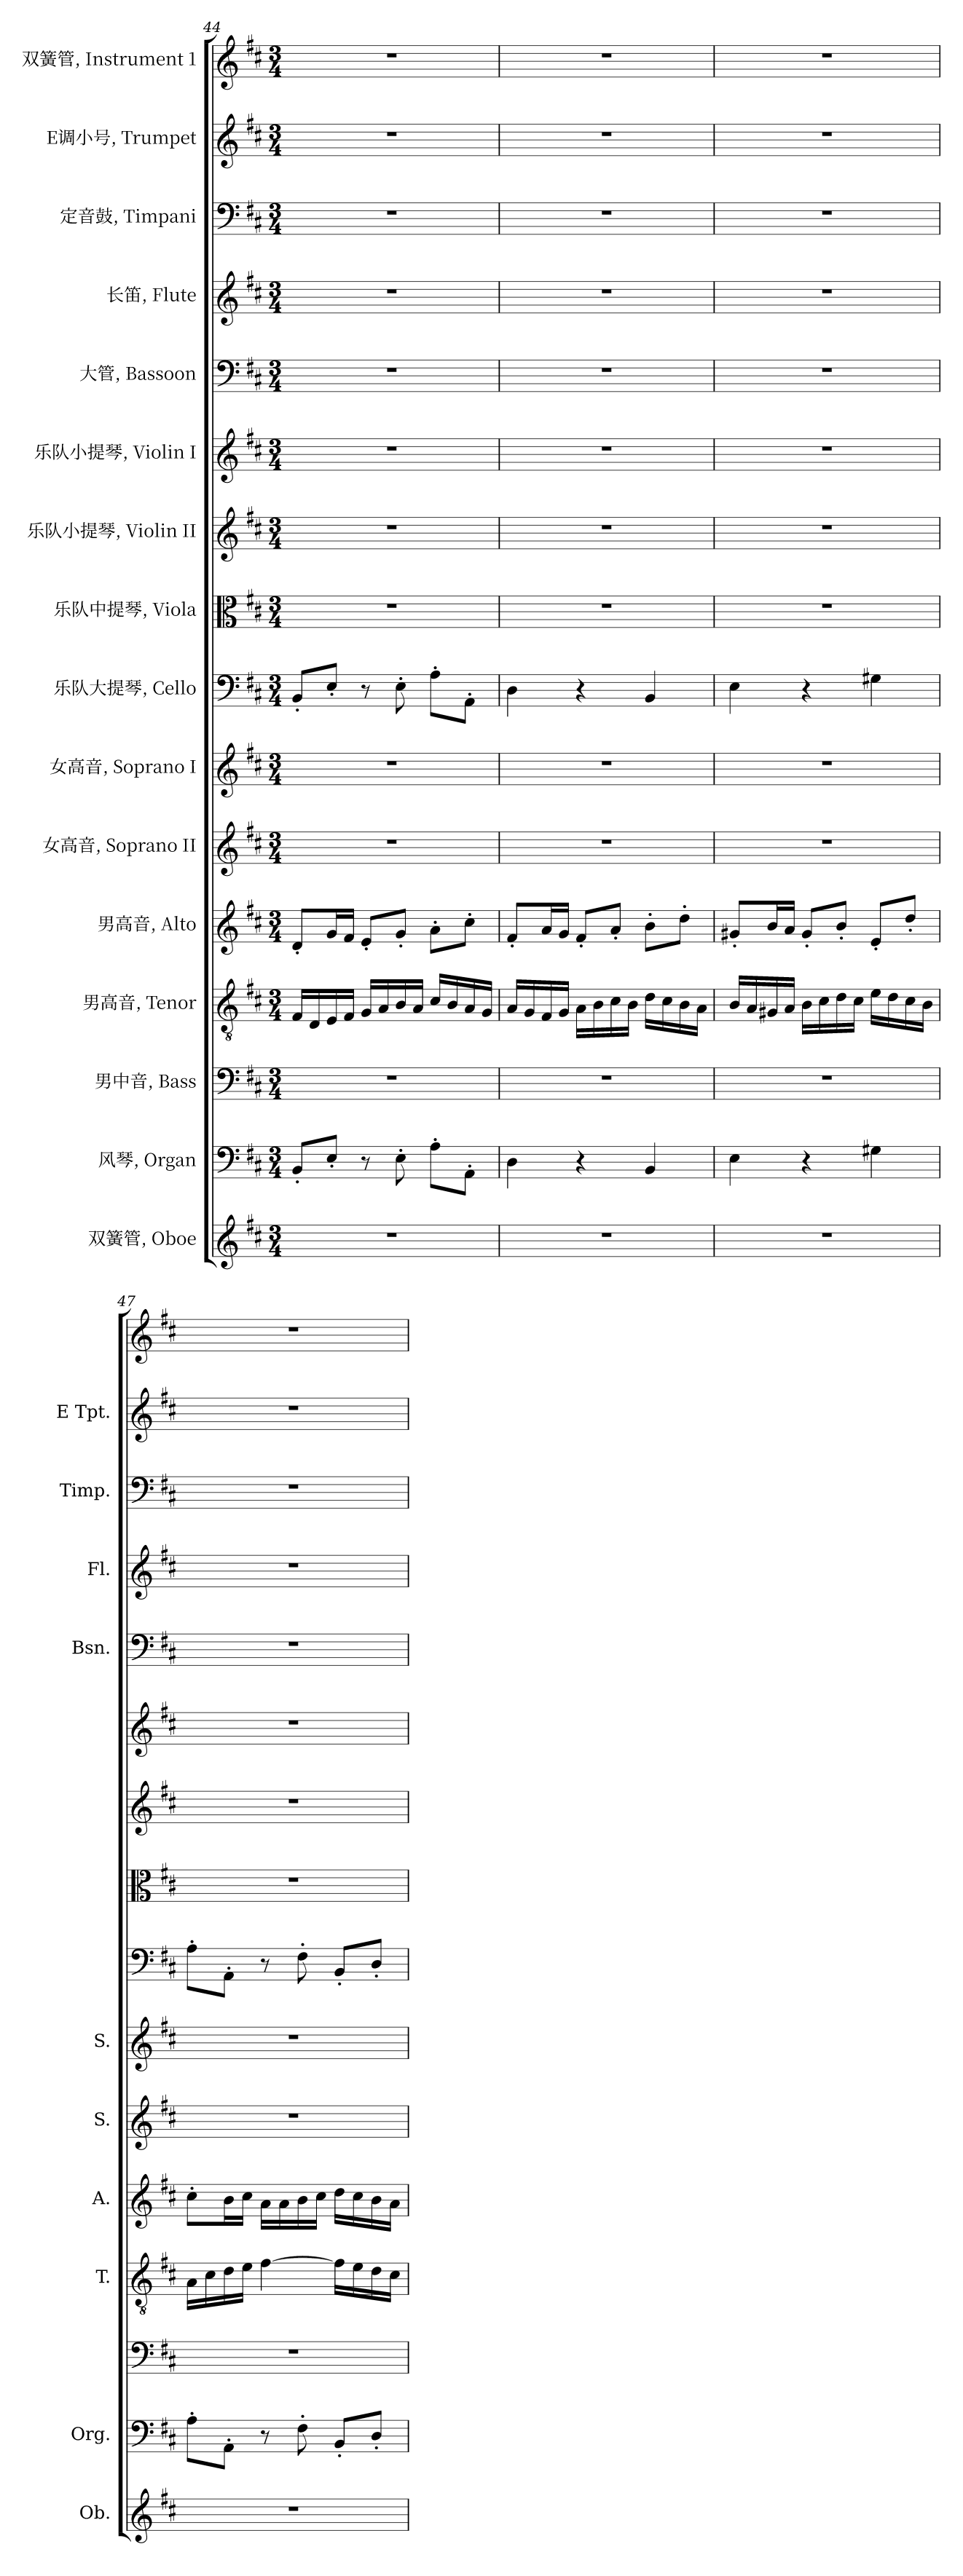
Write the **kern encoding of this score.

**kern	**kern	**kern	**kern	**kern	**kern	**kern	**kern	**kern	**kern	**kern	**kern	**kern	**kern	**kern	**kern
*part16	*part15	*part14	*part13	*part12	*part11	*part10	*part9	*part8	*part7	*part6	*part5	*part4	*part3	*part2	*part1
*staff16	*staff15	*staff14	*staff13	*staff12	*staff11	*staff10	*staff9	*staff8	*staff7	*staff6	*staff5	*staff4	*staff3	*staff2	*staff1
*I"双簧管, Oboe	*I"风琴, Organ	*I"男中音, Bass	*I"男高音, Tenor	*I"男高音, Alto	*I"女高音, Soprano II	*I"女高音, Soprano I	*I"乐队大提琴, Cello	*I"乐队中提琴, Viola	*I"乐队小提琴, Violin II	*I"乐队小提琴, Violin I	*I"大管, Bassoon	*I"长笛, Flute	*I"定音鼓, Timpani	*I"E调小号, Trumpet	*I"双簧管, Instrument  1
*I'Ob.	*I'Org.	*	*I'T.	*I'A.	*I'S.	*I'S.	*	*	*	*	*I'Bsn.	*I'Fl.	*I'Timp.	*I'E Tpt.	*
*clefG2	*clefF4	*clefF4	*clefGv2	*clefG2	*clefG2	*clefG2	*clefF4	*clefC3	*clefG2	*clefG2	*clefF4	*clefG2	*clefF4	*clefG2	*clefG2
*	*	*	*	*	*	*	*	*	*	*	*	*	*	*ITrd-3c-4	*
*k[f#c#]	*k[f#c#]	*k[f#c#]	*k[f#c#]	*k[f#c#]	*k[f#c#]	*k[f#c#]	*k[f#c#]	*k[f#c#]	*k[f#c#]	*k[f#c#]	*k[f#c#]	*k[f#c#]	*k[f#c#]	*k[b-e-a-d-g-c-]	*k[f#c#]
*M3/4	*M3/4	*M3/4	*M3/4	*M3/4	*M3/4	*M3/4	*M3/4	*M3/4	*M3/4	*M3/4	*M3/4	*M3/4	*M3/4	*M3/4	*M3/4
=44	=44	=44	=44	=44	=44	=44	=44	=44	=44	=44	=44	=44	=44	=44	=44
2.r	8BB'/L	2.r	16F#/LL	8d'/L	2.r	2.r	8BB'/L	2.r	2.r	2.r	2.r	2.r	2.r	2.r	2.r
.	.	.	16D/	.	.	.	.	.	.	.	.	.	.	.	.
.	8E'/J	.	16E/	16g/L	.	.	8E'/J	.	.	.	.	.	.	.	.
.	.	.	16F#/JJ	16f#/JJ	.	.	.	.	.	.	.	.	.	.	.
.	8r	.	16G/LL	8e'/L	.	.	8r	.	.	.	.	.	.	.	.
.	.	.	16A/	.	.	.	.	.	.	.	.	.	.	.	.
.	8E'\	.	16B/	8g'/J	.	.	8E'\	.	.	.	.	.	.	.	.
.	.	.	16A/JJ	.	.	.	.	.	.	.	.	.	.	.	.
.	8A'\L	.	16c#/LL	8a'\L	.	.	8A'\L	.	.	.	.	.	.	.	.
.	.	.	16B/	.	.	.	.	.	.	.	.	.	.	.	.
.	8AA'\J	.	16A/	8cc#'\J	.	.	8AA'\J	.	.	.	.	.	.	.	.
.	.	.	16G/JJ	.	.	.	.	.	.	.	.	.	.	.	.
!!LO:PB:g=z
=45	=45	=45	=45	=45	=45	=45	=45	=45	=45	=45	=45	=45	=45	=45	=45
2.r	4D\	2.r	16A/LL	8f#'/L	2.r	2.r	4D\	2.r	2.r	2.r	2.r	2.r	2.r	2.r	2.r
.	.	.	16G/	.	.	.	.	.	.	.	.	.	.	.	.
.	.	.	16F#/	16a/L	.	.	.	.	.	.	.	.	.	.	.
.	.	.	16G/JJ	16g/JJ	.	.	.	.	.	.	.	.	.	.	.
.	4r	.	16A\LL	8f#'/L	.	.	4r	.	.	.	.	.	.	.	.
.	.	.	16B\	.	.	.	.	.	.	.	.	.	.	.	.
.	.	.	16c#\	8a'/J	.	.	.	.	.	.	.	.	.	.	.
.	.	.	16B\JJ	.	.	.	.	.	.	.	.	.	.	.	.
.	4BB/	.	16d\LL	8b'\L	.	.	4BB/	.	.	.	.	.	.	.	.
.	.	.	16c#\	.	.	.	.	.	.	.	.	.	.	.	.
.	.	.	16B\	8dd'\J	.	.	.	.	.	.	.	.	.	.	.
.	.	.	16A\JJ	.	.	.	.	.	.	.	.	.	.	.	.
=46	=46	=46	=46	=46	=46	=46	=46	=46	=46	=46	=46	=46	=46	=46	=46
2.r	4E\	2.r	16B/LL	8g#X'/L	2.r	2.r	4E\	2.r	2.r	2.r	2.r	2.r	2.r	2.r	2.r
.	.	.	16A/	.	.	.	.	.	.	.	.	.	.	.	.
.	.	.	16G#X/	16b/L	.	.	.	.	.	.	.	.	.	.	.
.	.	.	16A/JJ	16a/JJ	.	.	.	.	.	.	.	.	.	.	.
.	4r	.	16B\LL	8g#'/L	.	.	4r	.	.	.	.	.	.	.	.
.	.	.	16c#\	.	.	.	.	.	.	.	.	.	.	.	.
.	.	.	16d\	8b'/J	.	.	.	.	.	.	.	.	.	.	.
.	.	.	16c#\JJ	.	.	.	.	.	.	.	.	.	.	.	.
.	4G#X\	.	16e\LL	8e'/L	.	.	4G#X\	.	.	.	.	.	.	.	.
.	.	.	16d\	.	.	.	.	.	.	.	.	.	.	.	.
.	.	.	16c#\	8dd'/J	.	.	.	.	.	.	.	.	.	.	.
.	.	.	16B\JJ	.	.	.	.	.	.	.	.	.	.	.	.
=47	=47	=47	=47	=47	=47	=47	=47	=47	=47	=47	=47	=47	=47	=47	=47
2.r	8A'\L	2.r	16A\LL	8cc#'\L	2.r	2.r	8A'\L	2.r	2.r	2.r	2.r	2.r	2.r	2.r	2.r
.	.	.	16c#\	.	.	.	.	.	.	.	.	.	.	.	.
.	8AA'\J	.	16d\	16b\L	.	.	8AA'\J	.	.	.	.	.	.	.	.
.	.	.	16e\JJ	16cc#\JJ	.	.	.	.	.	.	.	.	.	.	.
.	8r	.	[4f#\	16a\LL	.	.	8r	.	.	.	.	.	.	.	.
.	.	.	.	16a\	.	.	.	.	.	.	.	.	.	.	.
.	8F#'\	.	.	16b\	.	.	8F#'\	.	.	.	.	.	.	.	.
.	.	.	.	16cc#\JJ	.	.	.	.	.	.	.	.	.	.	.
.	8BB'/L	.	16f#\LL]	16dd\LL	.	.	8BB'/L	.	.	.	.	.	.	.	.
.	.	.	16e\	16cc#\	.	.	.	.	.	.	.	.	.	.	.
.	8D'/J	.	16d\	16b\	.	.	8D'/J	.	.	.	.	.	.	.	.
.	.	.	16c#\JJ	16a\JJ	.	.	.	.	.	.	.	.	.	.	.
=	=	=	=	=	=	=	=	=	=	=	=	=	=	=	=
*-	*-	*-	*-	*-	*-	*-	*-	*-	*-	*-	*-	*-	*-	*-	*-
